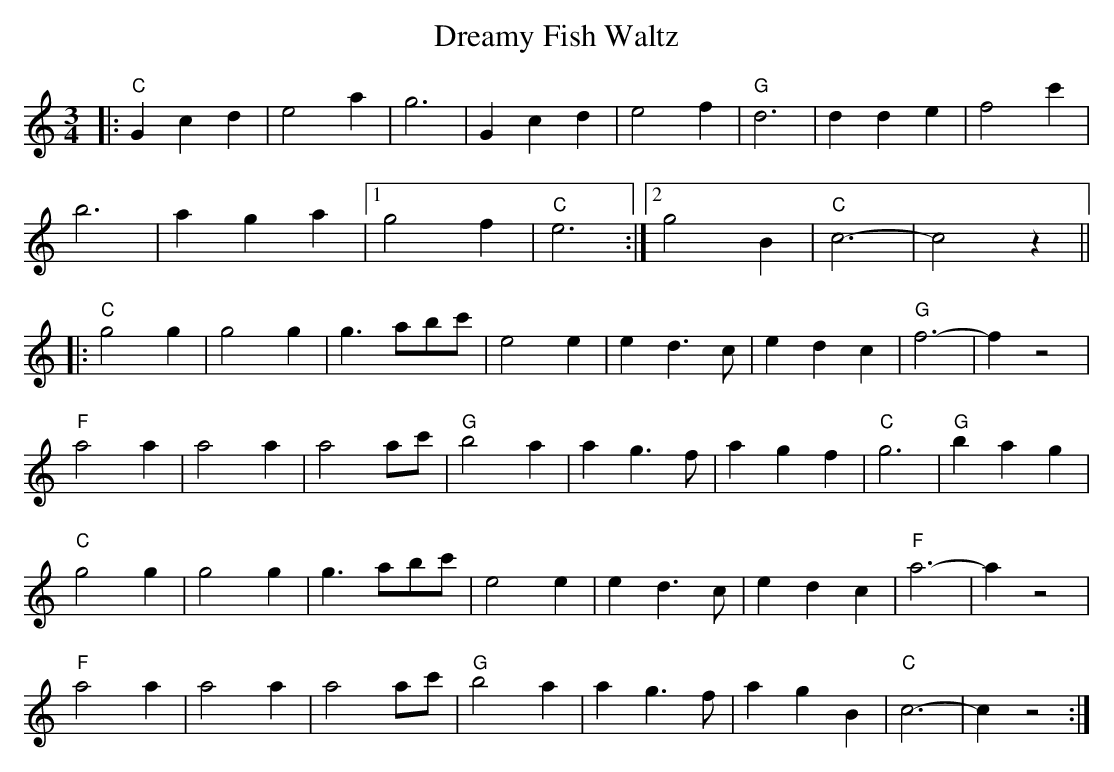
X:1
T:Dreamy Fish Waltz
M:3/4
L:1/4
K:C
|: "C"Gcd | e2a | g3 | Gcd | e2f | "G"d3 | dde | f2c' |
  b3 | aga |1 g2f | "C"e3 :|2 g2B | "C"c3-|c2 z ||
|: "C"g2 g | g2 g | g3/2 a/b/c'/ |    e2 e | e d>c | edc | "G"f3-|f z2 |
   "F"a2 a | a2 a | a2     a/c'/ | "G"b2 a | a g>f | agf | "C"g3 |"G" bag |
   "C"g2 g | g2 g | g3/2 a/b/c'/ |    e2 e | e d>c | edc | "F"a3-|a z2 |
   "F"a2 a | a2 a | a2     a/c'/ | "G"b2 a | a g>f | agB | "C"c3-|c z2 :|
